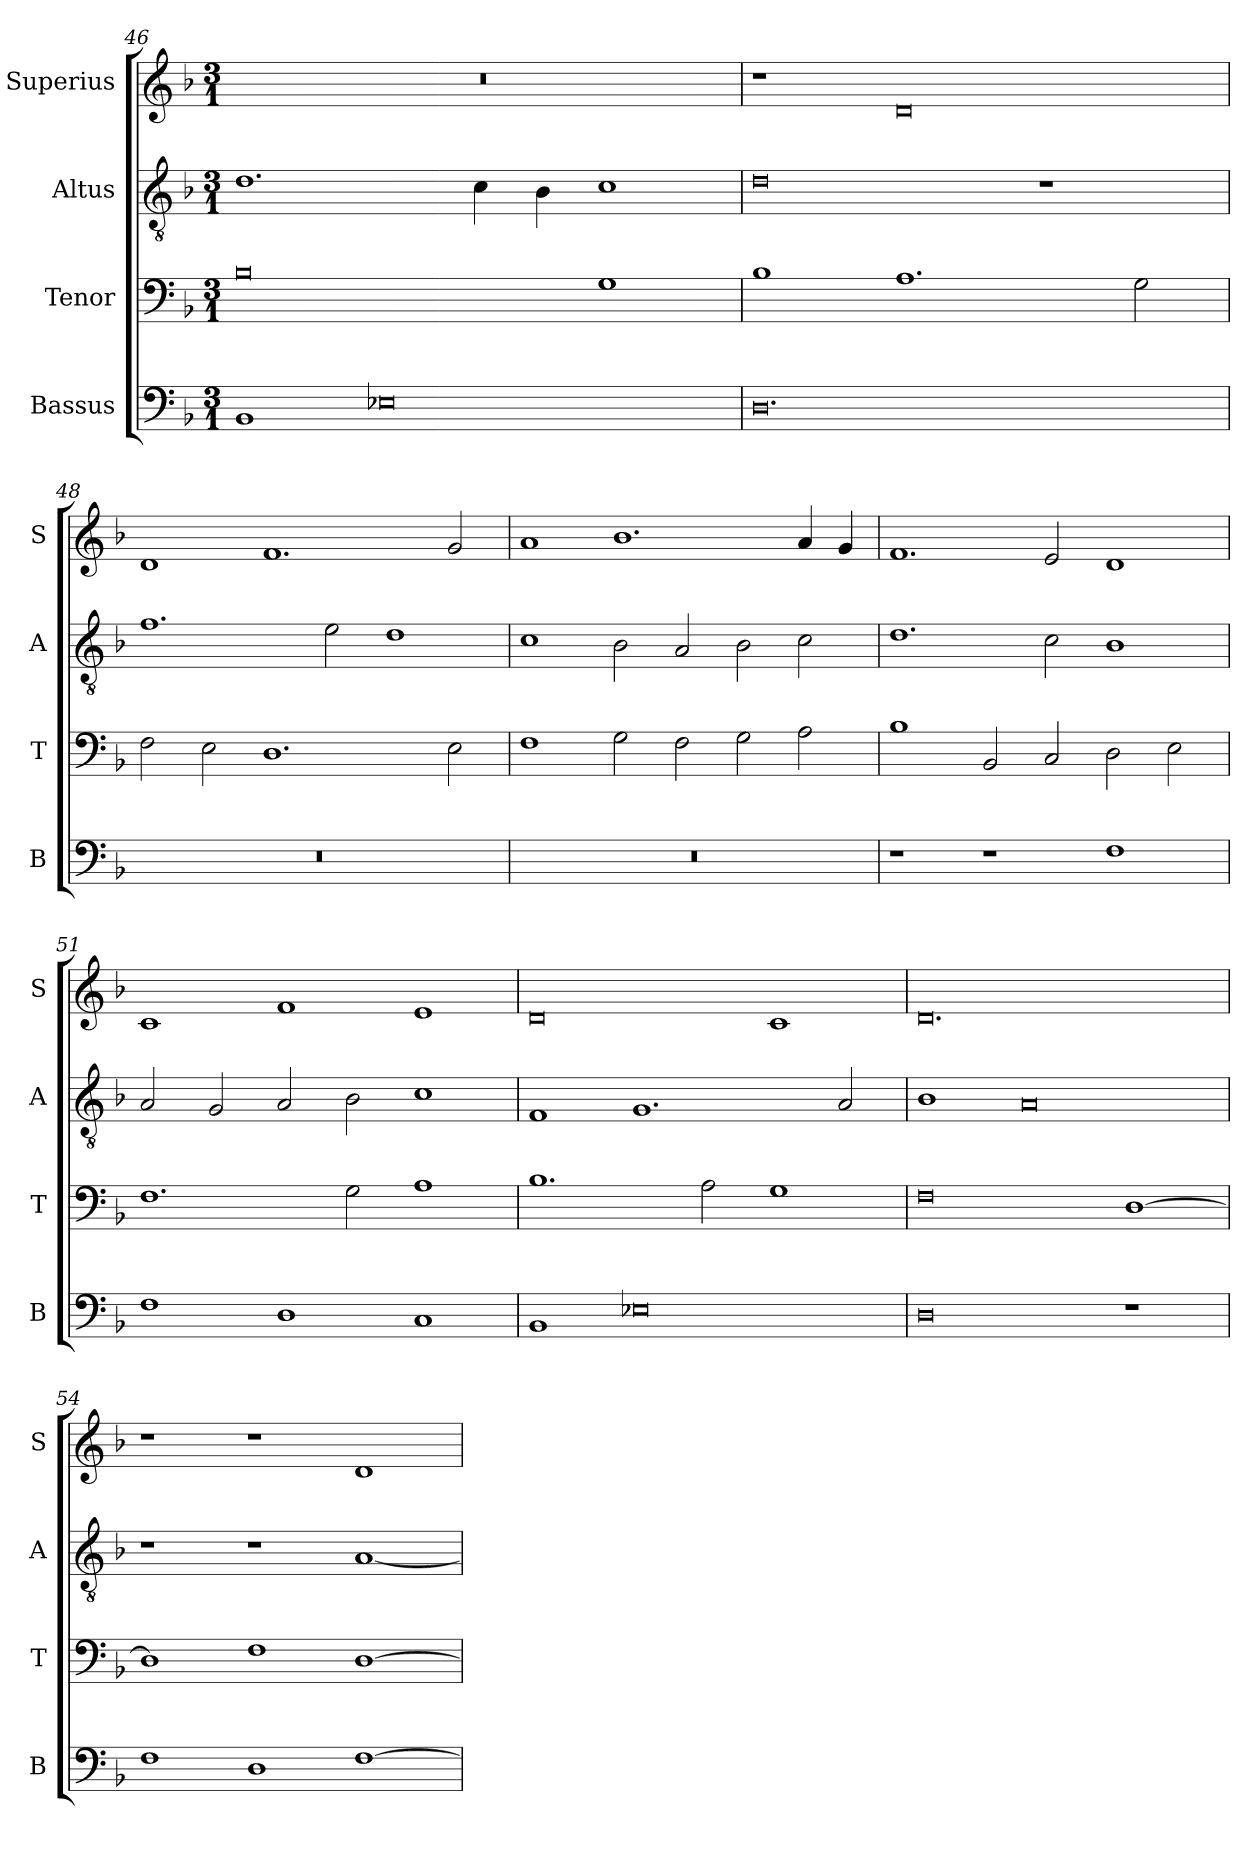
**kern	**kern	**kern	**kern
*part4	*part3	*part2	*part1
*staff4	*staff3	*staff2	*staff1
*I"Bassus	*I"Tenor	*I"Altus	*I"Superius
*I'B	*I'T	*I'A	*I'S
*clefF4	*clefF4	*clefGv2	*clefG2
*k[b-]	*k[b-]	*k[b-]	*k[b-]
*F:	*F:	*F:	*F:
*M3/1	*M3/1	*M3/1	*M3/1
=46	=46	=46	=46
1BB-	0B-	1.d	0.r
0E-X	.	.	.
.	.	4c	.
.	.	4B-	.
.	1G	1c	.
=47	=47	=47	=47
0.D	1B-	0d	1r
.	1.A	.	0d
.	.	1r	.
.	2G	.	.
=48	=48	=48	=48
0.r	2F	1.f	1d
.	2E	.	.
.	1.D	.	1.f
.	.	2e	.
.	.	1d	.
.	2E	.	2g
=49	=49	=49	=49
0.r	1F	1c	1a
.	2G	2B-	1.b-
.	2F	2A	.
.	2G	2B-	.
.	2A	2c	4a
.	.	.	4g
=50	=50	=50	=50
1r	1B-	1.d	1.f
1r	2BB-	.	.
.	2C	2c	2e
1F	2D	1B-	1d
.	2E	.	.
=51	=51	=51	=51
1F	1.F	2A	1c
.	.	2G	.
1D	.	2A	1f
.	2G	2B-	.
1C	1A	1c	1e
=52	=52	=52	=52
1BB-	1.B-	1F	0d
0E-X	.	1.G	.
.	2A	.	.
.	1G	.	1c
.	.	2A	.
=53	=53	=53	=53
0D	0F	1B-	0.d
.	.	0A	.
1r	[1D	.	.
=54	=54	=54	=54
1F	1D]	1r	1r
1D	1F	1r	1r
[1F	[1D	[1A	1d
=	=	=	=
*-	*-	*-	*-
